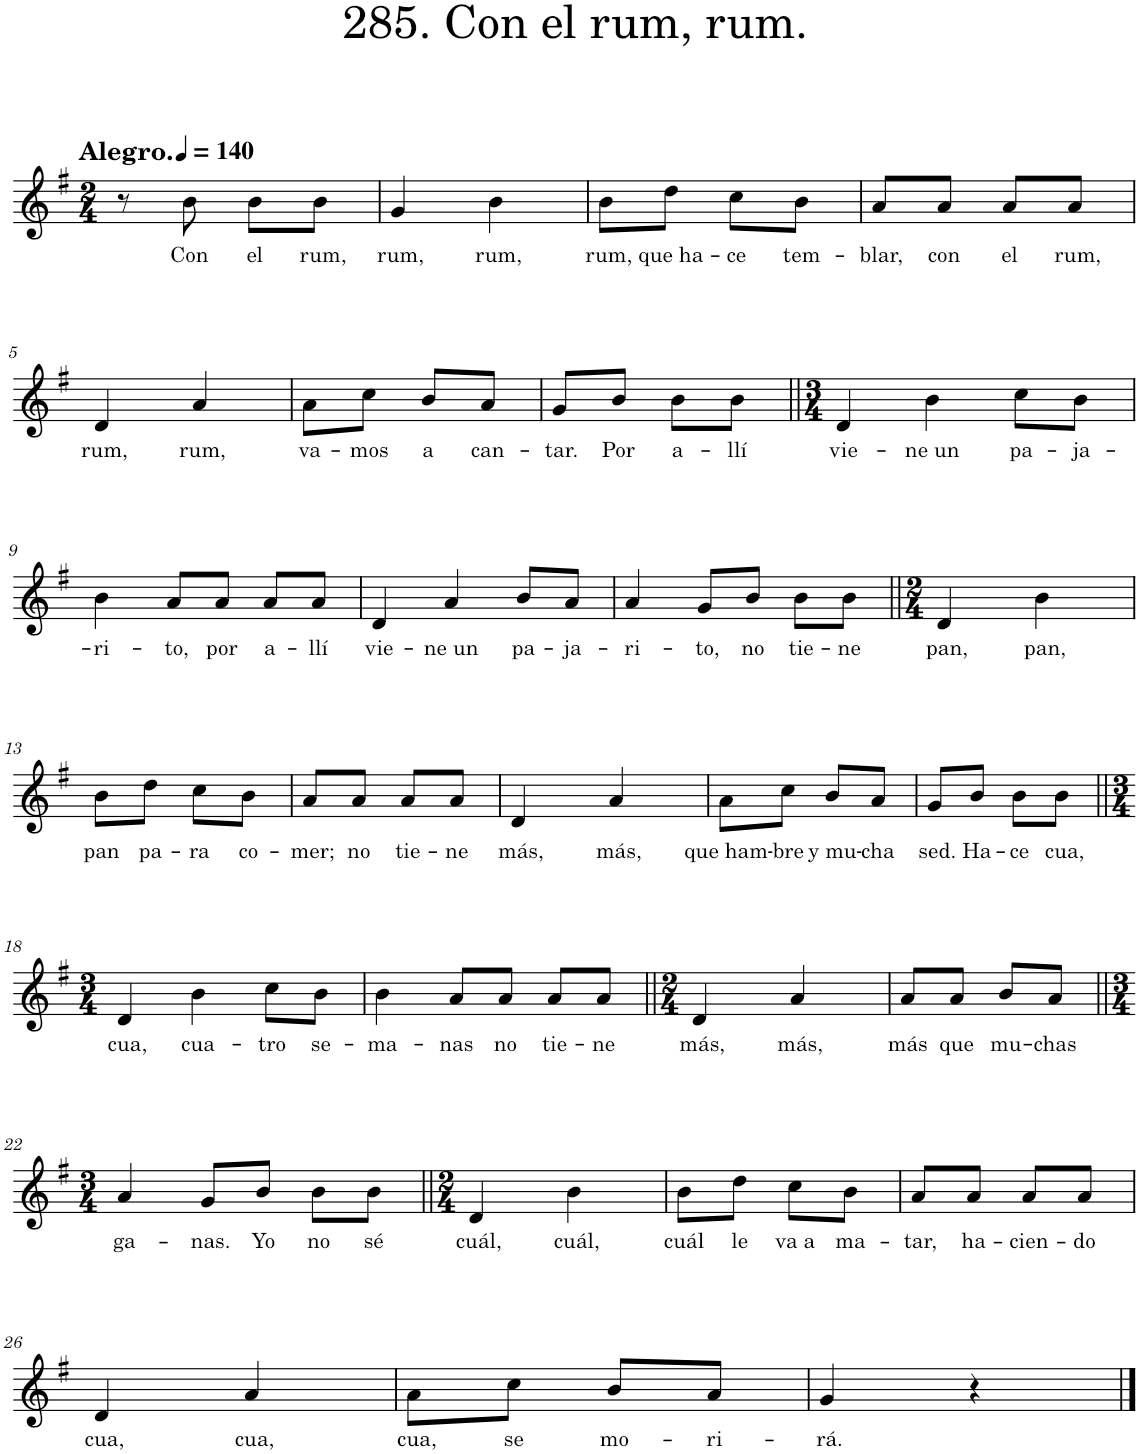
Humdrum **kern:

**kern	**text
*part1	*part1
*staff1	*staff1
*I"Piano	*
*I'Pno.	*
*clefG2	*
*k[f#]	*
*M2/4	*
*MM140	*
=1	=1
!LO:TX:a:B:t=Alegro.	!
8r	.
!	!LO:LY:b
8b\	Con
!	!LO:LY:b
8b\L	el
!	!LO:LY:b
8b\J	rum,
=2	=2
!	!LO:LY:b
4g/	rum,
!	!LO:LY:b
4b\	rum,
=3	=3
!	!LO:LY:b
8b\L	rum,
!	!LO:LY:b
8dd\J	que ha-
!	!LO:LY:b
8cc\L	-ce
!	!LO:LY:b
8b\J	tem-
=4	=4
!	!LO:LY:b
8a/L	-blar,
!	!LO:LY:b
8a/J	con
!	!LO:LY:b
8a/L	el
!	!LO:LY:b
8a/J	rum,
!!LO:LB:g=z
=5	=5
!	!LO:LY:b
4d/	rum,
!	!LO:LY:b
4a/	rum,
=6	=6
!	!LO:LY:b
8a\L	va-
!	!LO:LY:b
8cc\J	-mos
!	!LO:LY:b
8b/L	a
!	!LO:LY:b
8a/J	can-
=7	=7
!	!LO:LY:b
8g/L	-tar.
!	!LO:LY:b
8b/J	Por
!	!LO:LY:b
8b\L	a-
!	!LO:LY:b
8b\J	-llí
=8||	=8||
*M3/4	*
!	!LO:LY:b
4d/	vie-
!	!LO:LY:b
4b\	-ne un
!	!LO:LY:b
8cc\L	pa-
!	!LO:LY:b
8b\J	-ja-
!!LO:LB:g=z
=9	=9
!	!LO:LY:b
4b\	-ri-
!	!LO:LY:b
8a/L	-to,
!	!LO:LY:b
8a/J	por
!	!LO:LY:b
8a/L	a-
!	!LO:LY:b
8a/J	-llí
=10	=10
!	!LO:LY:b
4d/	vie-
!	!LO:LY:b
4a/	-ne un
!	!LO:LY:b
8b/L	pa-
!	!LO:LY:b
8a/J	-ja-
=11	=11
!	!LO:LY:b
4a/	-ri-
!	!LO:LY:b
8g/L	-to,
!	!LO:LY:b
8b/J	no
!	!LO:LY:b
8b\L	tie-
!	!LO:LY:b
8b\J	-ne
=12||	=12||
*M2/4	*
!	!LO:LY:b
4d/	pan,
!	!LO:LY:b
4b\	pan,
!!LO:LB:g=z
=13	=13
!	!LO:LY:b
8b\L	pan
!	!LO:LY:b
8dd\J	pa-
!	!LO:LY:b
8cc\L	-ra
!	!LO:LY:b
8b\J	co-
=14	=14
!	!LO:LY:b
8a/L	-mer;
!	!LO:LY:b
8a/J	no
!	!LO:LY:b
8a/L	tie-
!	!LO:LY:b
8a/J	-ne
=15	=15
!	!LO:LY:b
4d/	más,
!	!LO:LY:b
4a/	más,
=16	=16
!	!LO:LY:b
8a\L	que ham-
!	!LO:LY:b
8cc\J	-bre
!	!LO:LY:b
8b/L	y mu-
!	!LO:LY:b
8a/J	-cha
=17	=17
!	!LO:LY:b
8g/L	sed.
!	!LO:LY:b
8b/J	Ha-
!	!LO:LY:b
8b\L	-ce
!	!LO:LY:b
8b\J	cua,
!!LO:LB:g=z
=18||	=18||
*M3/4	*
!	!LO:LY:b
4d/	cua,
!	!LO:LY:b
4b\	cua-
!	!LO:LY:b
8cc\L	-tro
!	!LO:LY:b
8b\J	se-
=19	=19
!	!LO:LY:b
4b\	-ma-
!	!LO:LY:b
8a/L	-nas
!	!LO:LY:b
8a/J	no
!	!LO:LY:b
8a/L	tie-
!	!LO:LY:b
8a/J	-ne
=20||	=20||
*M2/4	*
!	!LO:LY:b
4d/	más,
!	!LO:LY:b
4a/	más,
=21	=21
!	!LO:LY:b
8a/L	más
!	!LO:LY:b
8a/J	que
!	!LO:LY:b
8b/L	mu-
!	!LO:LY:b
8a/J	-chas
!!LO:LB:g=z
=22||	=22||
*M3/4	*
!	!LO:LY:b
4a/	ga-
!	!LO:LY:b
8g/L	-nas.
!	!LO:LY:b
8b/J	Yo
!	!LO:LY:b
8b\L	no
!	!LO:LY:b
8b\J	sé
=23||	=23||
*M2/4	*
!	!LO:LY:b
4d/	cuál,
!	!LO:LY:b
4b\	cuál,
=24	=24
!	!LO:LY:b
8b\L	cuál
!	!LO:LY:b
8dd\J	le
!	!LO:LY:b
8cc\L	va a
!	!LO:LY:b
8b\J	ma-
=25	=25
!	!LO:LY:b
8a/L	-tar,
!	!LO:LY:b
8a/J	ha-
!	!LO:LY:b
8a/L	-cien-
!	!LO:LY:b
8a/J	-do
!!LO:LB:g=z
=26	=26
!	!LO:LY:b
4d/	cua,
!	!LO:LY:b
4a/	cua,
=27	=27
!	!LO:LY:b
8a\L	cua,
!	!LO:LY:b
8cc\J	se
!	!LO:LY:b
8b/L	mo-
!	!LO:LY:b
8a/J	-ri-
=28	=28
!	!LO:LY:b
4g/	-rá.
4r	.
==	==
*-	*-
